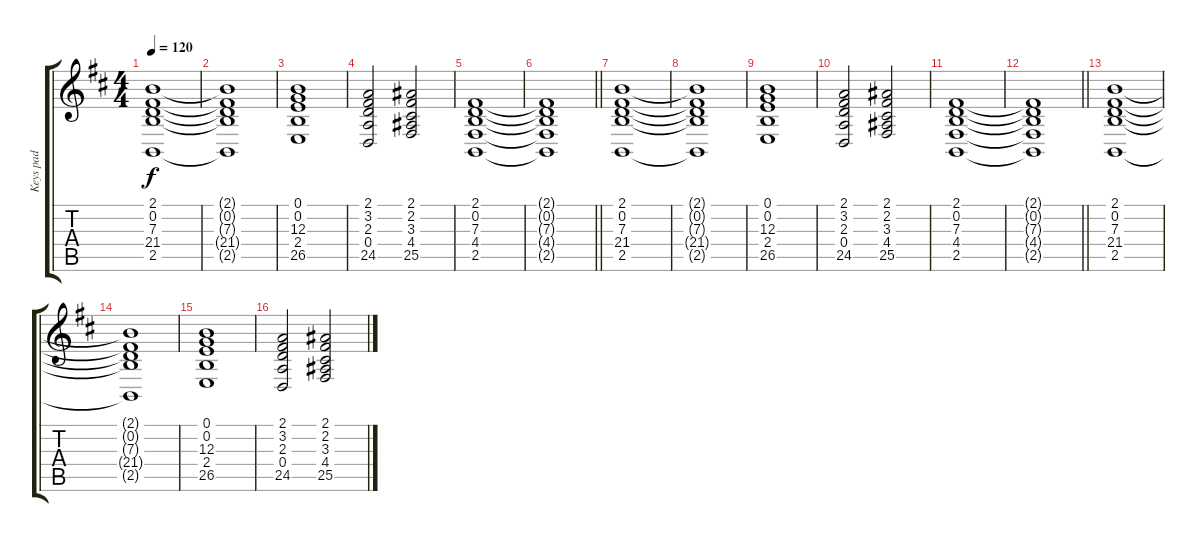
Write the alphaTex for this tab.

\track ("Keys pad" "Keys pad") {instrument stringensemble1}
\staff {score tabs}
\tuning (E4 B3 G3 D3 A2 E2) {hide}
\ts (4 4)
\tempo 120
\clef g2
\ks bminor
(2.1 0.2 7.3 21.4 2.5).1{dy f} |
(2.1{t} 0.2{t} 7.3{t} 21.4{t} 2.5{t}).1 |
(0.1 0.2 12.3 2.4 26.5).1 |
(2.1 3.2 2.3 0.4 24.5).2 (2.1 2.2 3.3 4.4 25.5).2 |
(2.1 0.2 7.3 4.4 2.5).1 |
\barLineRight lightlight
(2.1{t} 0.2{t} 7.3{t} 4.4{t} 2.5{t}).1 |
(2.1 0.2 7.3 21.4 2.5).1 |
(2.1{t} 0.2{t} 7.3{t} 21.4{t} 2.5{t}).1 |
(0.1 0.2 12.3 2.4 26.5).1 |
(2.1 3.2 2.3 0.4 24.5).2 (2.1 2.2 3.3 4.4 25.5).2 |
(2.1 0.2 7.3 4.4 2.5).1 |
\barLineRight lightlight
(2.1{t} 0.2{t} 7.3{t} 4.4{t} 2.5{t}).1 |
(2.1 0.2 7.3 21.4 2.5).1 |
(2.1{t} 0.2{t} 7.3{t} 21.4{t} 2.5{t}).1 |
(0.1 0.2 12.3 2.4 26.5).1 |
(2.1 3.2 2.3 0.4 24.5).2 (2.1 2.2 3.3 4.4 25.5).2
